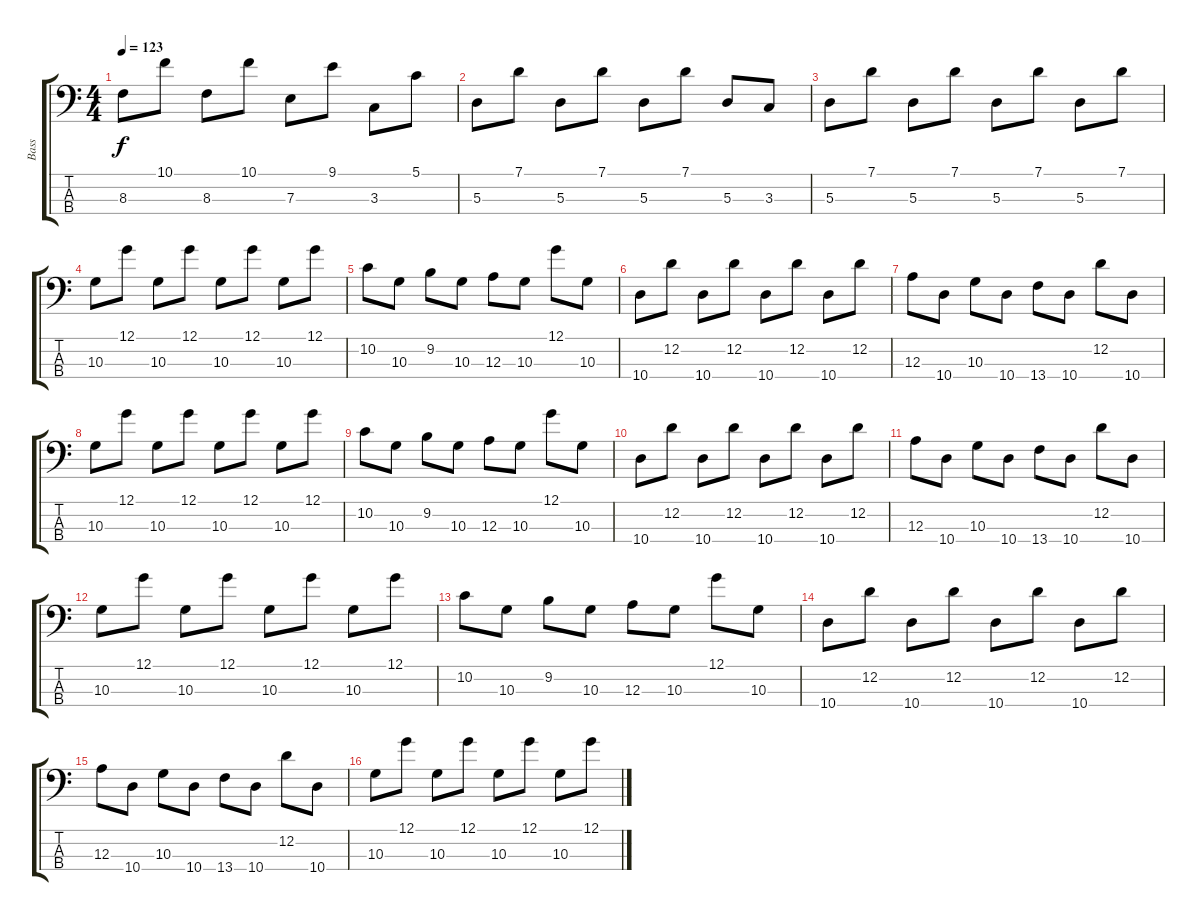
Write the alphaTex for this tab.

\track ("Bass" "Bass") {instrument electricbassfinger}
\staff {score tabs}
\tuning (G2 D2 A1 E1) {hide}
\ts (4 4)
\tempo 123
\clef f4
\ks c
8.3.8{dy f} 10.1.8 8.3.8 10.1.8 7.3.8 9.1.8 3.3.8 5.1.8 |
5.3.8 7.1.8 5.3.8 7.1.8 5.3.8 7.1.8 5.3.8 3.3.8 |
5.3.8 7.1.8 5.3.8 7.1.8 5.3.8 7.1.8 5.3.8 7.1.8 |
10.3.8 12.1.8 10.3.8 12.1.8 10.3.8 12.1.8 10.3.8 12.1.8 |
10.2.8 10.3.8 9.2.8 10.3.8 12.3.8 10.3.8 12.1.8 10.3.8 |
10.4.8 12.2.8 10.4.8 12.2.8 10.4.8 12.2.8 10.4.8 12.2.8 |
12.3.8 10.4.8 10.3.8 10.4.8 13.4.8 10.4.8 12.2.8 10.4.8 |
10.3.8 12.1.8 10.3.8 12.1.8 10.3.8 12.1.8 10.3.8 12.1.8 |
10.2.8 10.3.8 9.2.8 10.3.8 12.3.8 10.3.8 12.1.8 10.3.8 |
10.4.8 12.2.8 10.4.8 12.2.8 10.4.8 12.2.8 10.4.8 12.2.8 |
12.3.8 10.4.8 10.3.8 10.4.8 13.4.8 10.4.8 12.2.8 10.4.8 |
10.3.8 12.1.8 10.3.8 12.1.8 10.3.8 12.1.8 10.3.8 12.1.8 |
10.2.8 10.3.8 9.2.8 10.3.8 12.3.8 10.3.8 12.1.8 10.3.8 |
10.4.8 12.2.8 10.4.8 12.2.8 10.4.8 12.2.8 10.4.8 12.2.8 |
12.3.8 10.4.8 10.3.8 10.4.8 13.4.8 10.4.8 12.2.8 10.4.8 |
10.3.8 12.1.8 10.3.8 12.1.8 10.3.8 12.1.8 10.3.8 12.1.8
